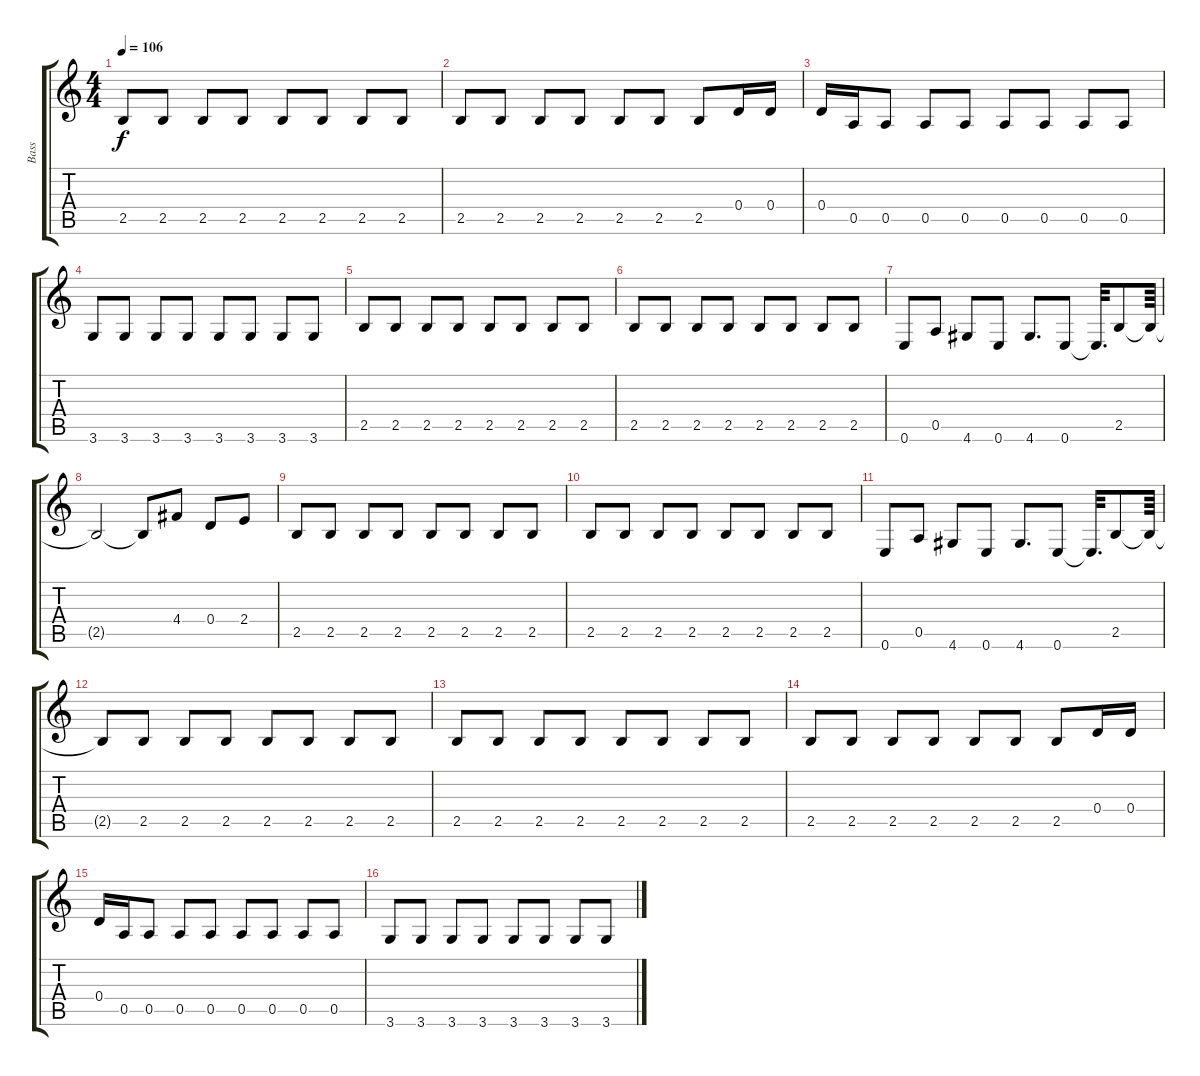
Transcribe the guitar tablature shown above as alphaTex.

\track ("Bass" "Bass") {instrument electricbassfinger}
\staff {score tabs}
\tuning (E4 B3 G3 D3 A2 E2) {hide}
\ts (4 4)
\tempo 106
\clef g2
\ks c
2.5.8{dy f} 2.5.8 2.5.8 2.5.8 2.5.8 2.5.8 2.5.8 2.5.8 |
2.5.8 2.5.8 2.5.8 2.5.8 2.5.8 2.5.8 2.5.8 0.4.16 0.4.16 |
0.4.16 0.5.16 0.5.8 0.5.8 0.5.8 0.5.8 0.5.8 0.5.8 0.5.8 |
3.6.8 3.6.8 3.6.8 3.6.8 3.6.8 3.6.8 3.6.8 3.6.8 |
2.5.8 2.5.8 2.5.8 2.5.8 2.5.8 2.5.8 2.5.8 2.5.8 |
2.5.8 2.5.8 2.5.8 2.5.8 2.5.8 2.5.8 2.5.8 2.5.8 |
0.6.8 0.5.8 4.6.8 0.6.8 4.6.8{d} 0.6.8 0.6{t}.32{d} 2.5.8 2.5{t}.64 |
2.5{t}.2 2.5{t}.8 4.4.8 0.4.8 2.4.8 |
2.5.8 2.5.8 2.5.8 2.5.8 2.5.8 2.5.8 2.5.8 2.5.8 |
2.5.8 2.5.8 2.5.8 2.5.8 2.5.8 2.5.8 2.5.8 2.5.8 |
0.6.8 0.5.8 4.6.8 0.6.8 4.6.8{d} 0.6.8 0.6{t}.32{d} 2.5.8 2.5{t}.64 |
2.5{t}.8 2.5.8 2.5.8 2.5.8 2.5.8 2.5.8 2.5.8 2.5.8 |
2.5.8 2.5.8 2.5.8 2.5.8 2.5.8 2.5.8 2.5.8 2.5.8 |
2.5.8 2.5.8 2.5.8 2.5.8 2.5.8 2.5.8 2.5.8 0.4.16 0.4.16 |
0.4.16 0.5.16 0.5.8 0.5.8 0.5.8 0.5.8 0.5.8 0.5.8 0.5.8 |
3.6.8 3.6.8 3.6.8 3.6.8 3.6.8 3.6.8 3.6.8 3.6.8
